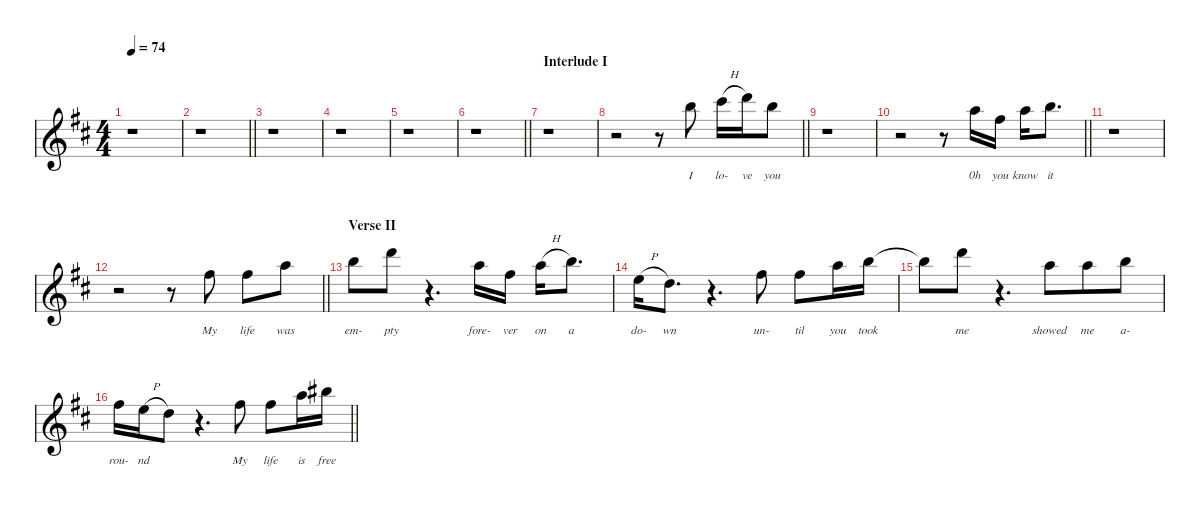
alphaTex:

\defaultSystemsLayout 4
\hideDynamics
\bracketExtendMode nobrackets
\singleTrackTrackNamePolicy hidden
\multiTrackTrackNamePolicy hidden
\firstSystemTrackNameMode fullname
\firstSystemTrackNameOrientation horizontal
\otherSystemsTrackNameOrientation horizontal
\track ("Ozzy Osbourne" "sax.") {instrument tenorsax}
\staff {score}
\tuning (E4 B3 G3 D3 A2 E2)
\displaytranspose 14
\ts (4 4)
\tempo 74
\clef g2
\ks d
r.1{dy f beam Down} |
\barLineRight lightlight
r.1{beam Down} |
r.1{beam Down} |
r.1{beam Down} |
r.1{beam Down} |
\barLineRight lightlight
r.1{beam Down} |
\section ("" "Interlude I")
r.1{beam Down} |
\barLineRight lightlight
r.2{beam Down} r.8{beam Down} 5.1{acc forcenatural}.8{lyrics (0 "I") lyrics (1 "") lyrics (2 "") lyrics (3 "") lyrics (4 "") beam Down} 7.1{h acc #}.16{lyrics (0 "lo-") lyrics (1 "") lyrics (2 "") lyrics (3 "") lyrics (4 "") beam Down} 8.1{acc forcenatural}.16{lyrics (0 "ve") lyrics (1 "") lyrics (2 "") lyrics (3 "") lyrics (4 "") beam Down} 5.1{acc forcenatural}.8{lyrics (0 "you") lyrics (1 "") lyrics (2 "") lyrics (3 "") lyrics (4 "") beam Down} |
r.1{beam Down} |
\barLineRight lightlight
r.2{beam Down} r.8{beam Down} 3.1{acc forcenatural}.16{lyrics (0 "0h") lyrics (1 "") lyrics (2 "") lyrics (3 "") lyrics (4 "") beam Down} 0.1{acc #}.16{lyrics (0 "you") lyrics (1 "") lyrics (2 "") lyrics (3 "") lyrics (4 "") beam Down} 3.1{acc forcenatural}.16{lyrics (0 "know") lyrics (1 "") lyrics (2 "") lyrics (3 "") lyrics (4 "") beam Down} 5.1{acc forcenatural}.8{d lyrics (0 "it") lyrics (1 "") lyrics (2 "") lyrics (3 "") lyrics (4 "") beam Down} |
r.1{beam Down} |
\barLineRight lightlight
r.2{beam Down} r.8{beam Down} 0.1{acc #}.8{lyrics (0 "My") lyrics (1 "") lyrics (2 "") lyrics (3 "") lyrics (4 "") beam Down} 0.1{acc #}.8{lyrics (0 "life") lyrics (1 "") lyrics (2 "") lyrics (3 "") lyrics (4 "") beam Down} 3.1{acc forcenatural}.8{lyrics (0 "was") lyrics (1 "") lyrics (2 "") lyrics (3 "") lyrics (4 "") beam Down} |
\section ("" "Verse II")
5.1{acc forcenatural}.8{lyrics (0 "em-") lyrics (1 "") lyrics (2 "") lyrics (3 "") lyrics (4 "") beam Down} 8.1{acc forcenatural}.8{lyrics (0 "pty") lyrics (1 "") lyrics (2 "") lyrics (3 "") lyrics (4 "") beam Down} r.4{d beam Down} 3.1{acc forcenatural}.16{lyrics (0 "fore-") lyrics (1 "") lyrics (2 "") lyrics (3 "") lyrics (4 "") beam Down} 0.1{acc #}.16{lyrics (0 "ver") lyrics (1 "") lyrics (2 "") lyrics (3 "") lyrics (4 "") beam Down} 3.1{h acc forcenatural}.16{lyrics (0 "on") lyrics (1 "") lyrics (2 "") lyrics (3 "") lyrics (4 "") beam Down} 5.1{acc forcenatural}.8{d lyrics (0 "a") lyrics (1 "") lyrics (2 "") lyrics (3 "") lyrics (4 "") beam Down} |
3.2{h acc forcenatural}.16{lyrics (0 "do-") lyrics (1 "") lyrics (2 "") lyrics (3 "") lyrics (4 "") beam Down} 1.2{acc forcenatural}.8{d lyrics (0 "wn") lyrics (1 "") lyrics (2 "") lyrics (3 "") lyrics (4 "") beam Down} r.4{d beam Down} 0.1{acc #}.8{lyrics (0 "un-") lyrics (1 "") lyrics (2 "") lyrics (3 "") lyrics (4 "") beam Down} 0.1{acc #}.8{lyrics (0 "til") lyrics (1 "") lyrics (2 "") lyrics (3 "") lyrics (4 "") beam Down} 3.1{acc forcenatural}.16{lyrics (0 "you") lyrics (1 "") lyrics (2 "") lyrics (3 "") lyrics (4 "") beam Down} 5.1{acc forcenatural}.16{lyrics (0 "took") lyrics (1 "") lyrics (2 "") lyrics (3 "") lyrics (4 "") beam Down} |
5.1{t acc forcenatural}.8{beam Down} 8.1{acc forcenatural}.8{lyrics (0 "me") lyrics (1 "") lyrics (2 "") lyrics (3 "") lyrics (4 "") beam Down} r.4{d beam Down} 3.1{acc forcenatural}.8{lyrics (0 "showed") lyrics (1 "") lyrics (2 "") lyrics (3 "") lyrics (4 "") beam Down beam merge} 3.1{acc forcenatural}.8{lyrics (0 "me") lyrics (1 "") lyrics (2 "") lyrics (3 "") lyrics (4 "") beam Down} 5.1{acc forcenatural}.8{lyrics (0 "a-") lyrics (1 "") lyrics (2 "") lyrics (3 "") lyrics (4 "") beam Down} |
\barLineRight lightlight
0.1{acc #}.16{lyrics (0 "rou-") lyrics (1 "") lyrics (2 "") lyrics (3 "") lyrics (4 "") beam Down} 3.2{h acc forcenatural}.16{lyrics (0 "nd") lyrics (1 "") lyrics (2 "") lyrics (3 "") lyrics (4 "") beam Down} 1.2{acc forcenatural}.8{beam Down} r.4{d beam Down} 0.1{acc #}.8{lyrics (0 "My") lyrics (1 "") lyrics (2 "") lyrics (3 "") lyrics (4 "") beam Down} 0.1{acc #}.8{lyrics (0 "life") lyrics (1 "") lyrics (2 "") lyrics (3 "") lyrics (4 "") beam Down} 3.1{acc forcenatural}.16{lyrics (0 "is") lyrics (1 "") lyrics (2 "") lyrics (3 "") lyrics (4 "") beam Down} 6.1{acc #}.16{lyrics (0 "free") lyrics (1 "") lyrics (2 "") lyrics (3 "") lyrics (4 "") beam Down}
